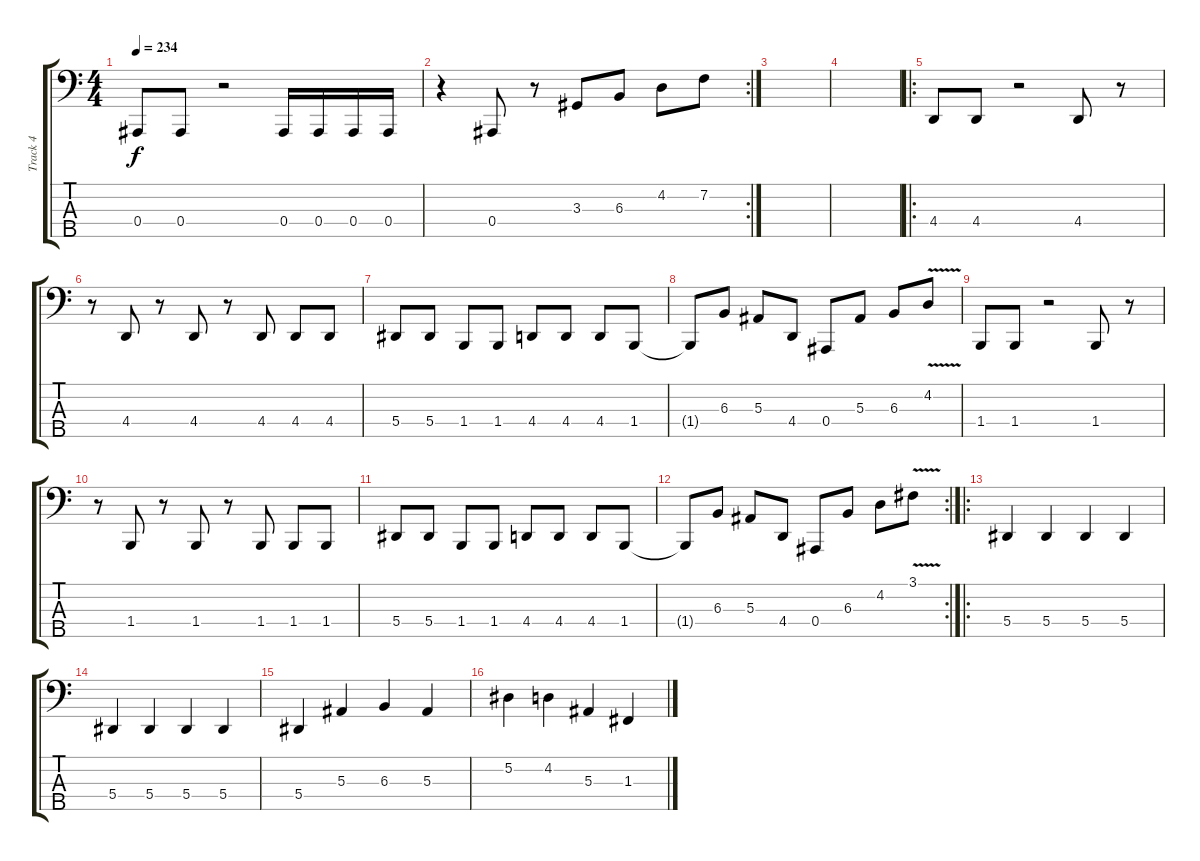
\track ("Track 4" "Track 4") {instrument electricbassfinger}
\staff {score tabs}
\tuning (Eb2 Bb1 F1 Bb0 G0) {hide}
\ts (4 4)
\tempo 234
\clef f4
\ks c
0.4.8{dy f} 0.4.8 r.2 0.4.16 0.4.16 0.4.16 0.4.16 |
\rc 2
r.4 0.4.8 r.8 3.3.8 6.3.8 4.2.8 7.2.8 |
|
|
\ro
4.4.8 4.4.8 r.2 4.4.8 r.8 |
r.8 4.4.8 r.8 4.4.8 r.8 4.4.8 4.4.8 4.4.8 |
5.4.8 5.4.8 1.4.8 1.4.8 4.4.8 4.4.8 4.4.8 1.4.8 |
1.4{t}.8 6.3.8 5.3.8 4.4.8 0.4.8 5.3.8 6.3.8 4.2{v}.8 |
1.4.8 1.4.8 r.2 1.4.8 r.8 |
r.8 1.4.8 r.8 1.4.8 r.8 1.4.8 1.4.8 1.4.8 |
5.4.8 5.4.8 1.4.8 1.4.8 4.4.8 4.4.8 4.4.8 1.4.8 |
\rc 2
1.4{t}.8 6.3.8 5.3.8 4.4.8 0.4.8 6.3.8 4.2.8 3.1{v}.8 |
\ro
5.4.4 5.4.4 5.4.4 5.4.4 |
5.4.4 5.4.4 5.4.4 5.4.4 |
5.4.4 5.3.4 6.3.4 5.3.4 |
5.2.4 4.2.4 5.3.4 1.3.4
